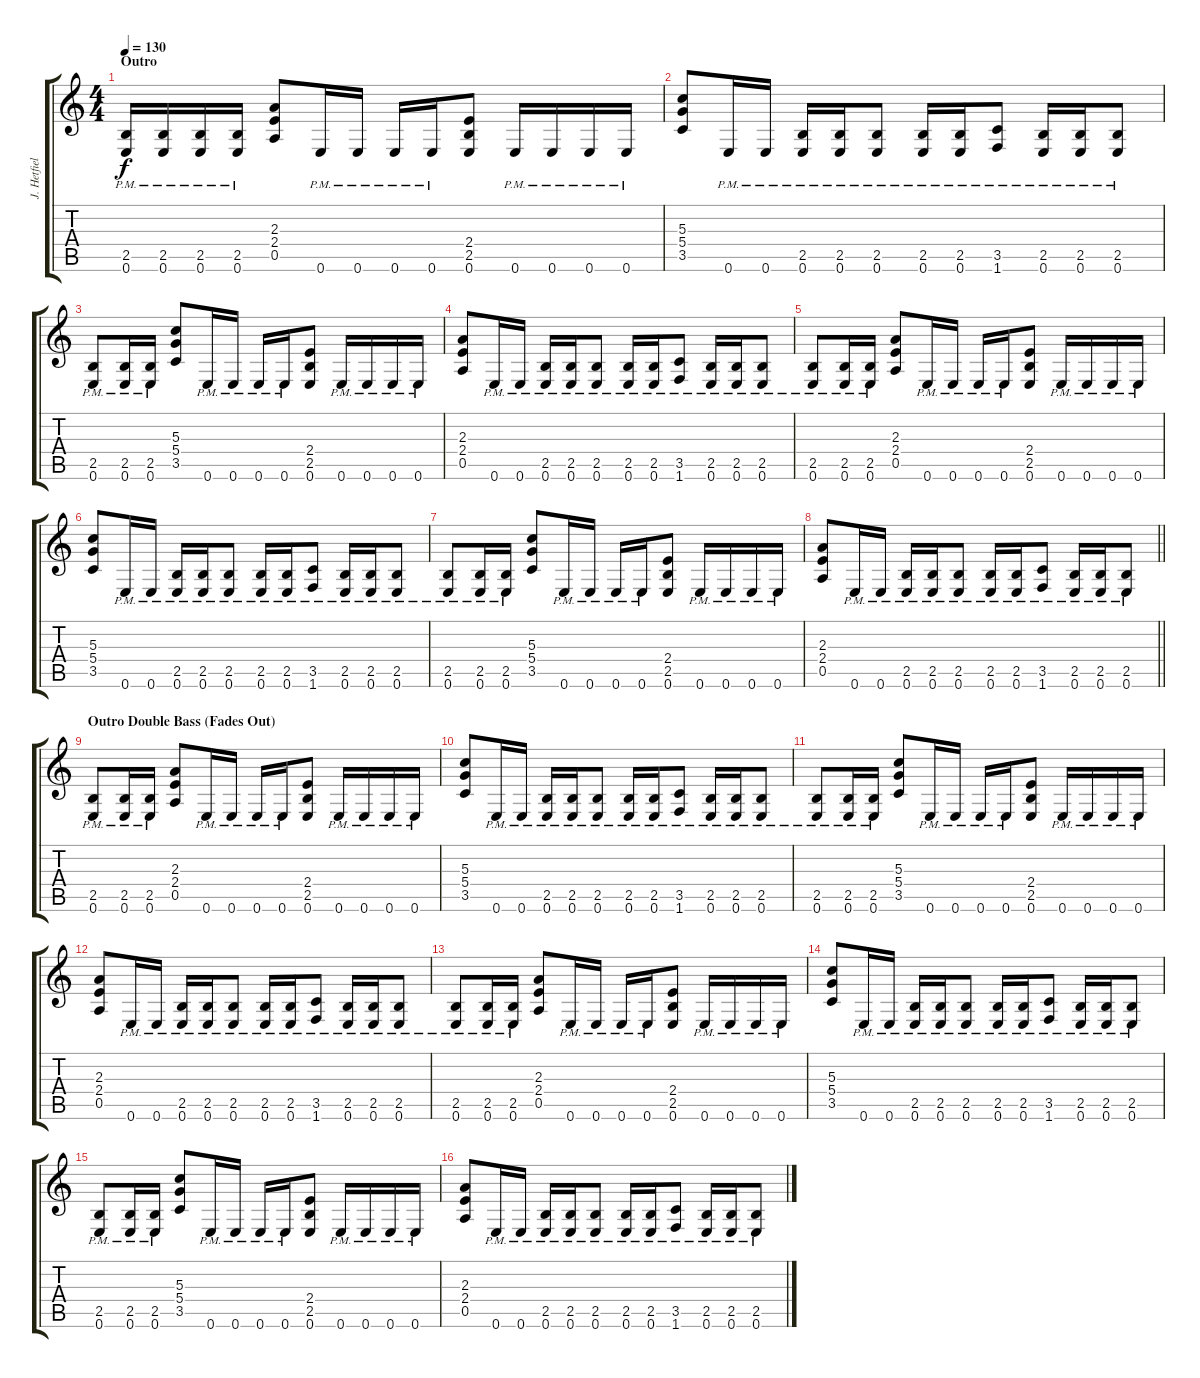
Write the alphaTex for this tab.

\track ("J. Hetfield (Rhythm)" "J. Hetfiel") {instrument distortionguitar}
\staff {score tabs}
\tuning (E4 B3 G3 D3 A2 E2) {hide}
\ts (4 4)
\section ("" "Outro")
\tempo 130
\clef g2
\ks c
(2.5{pm} 0.6{pm}).16{dy f} (2.5{pm} 0.6{pm}).16 (2.5{pm} 0.6{pm}).16 (2.5{pm} 0.6{pm}).16 (2.3 2.4 0.5).8 0.6{pm}.16 0.6{pm}.16 0.6{pm}.16 0.6{pm}.16 (2.4 2.5 0.6).8 0.6{pm}.16 0.6{pm}.16 0.6{pm}.16 0.6{pm}.16 |
(5.3 5.4 3.5).8 0.6{pm}.16 0.6{pm}.16 (2.5{pm} 0.6{pm}).16 (2.5{pm} 0.6{pm}).16 (2.5{pm} 0.6{pm}).8 (2.5{pm} 0.6{pm}).16 (2.5{pm} 0.6{pm}).16 (3.5{pm} 1.6{pm}).8 (2.5{pm} 0.6{pm}).16 (2.5{pm} 0.6{pm}).16 (2.5{pm} 0.6{pm}).8 |
(2.5{pm} 0.6{pm}).8 (2.5{pm} 0.6{pm}).16 (2.5{pm} 0.6{pm}).16 (5.3 5.4 3.5).8 0.6{pm}.16 0.6{pm}.16 0.6{pm}.16 0.6{pm}.16 (2.4 2.5 0.6).8 0.6{pm}.16 0.6{pm}.16 0.6{pm}.16 0.6{pm}.16 |
(2.3 2.4 0.5).8 0.6{pm}.16 0.6{pm}.16 (2.5{pm} 0.6{pm}).16 (2.5{pm} 0.6{pm}).16 (2.5{pm} 0.6{pm}).8 (2.5{pm} 0.6{pm}).16 (2.5{pm} 0.6{pm}).16 (3.5{pm} 1.6{pm}).8 (2.5{pm} 0.6{pm}).16 (2.5{pm} 0.6{pm}).16 (2.5{pm} 0.6{pm}).8 |
(2.5{pm} 0.6{pm}).8 (2.5{pm} 0.6{pm}).16 (2.5{pm} 0.6{pm}).16 (2.3 2.4 0.5).8 0.6{pm}.16 0.6{pm}.16 0.6{pm}.16 0.6{pm}.16 (2.4 2.5 0.6).8 0.6{pm}.16 0.6{pm}.16 0.6{pm}.16 0.6{pm}.16 |
(5.3 5.4 3.5).8 0.6{pm}.16 0.6{pm}.16 (2.5{pm} 0.6{pm}).16 (2.5{pm} 0.6{pm}).16 (2.5{pm} 0.6{pm}).8 (2.5{pm} 0.6{pm}).16 (2.5{pm} 0.6{pm}).16 (3.5{pm} 1.6{pm}).8 (2.5{pm} 0.6{pm}).16 (2.5{pm} 0.6{pm}).16 (2.5{pm} 0.6{pm}).8 |
(2.5{pm} 0.6{pm}).8 (2.5{pm} 0.6{pm}).16 (2.5{pm} 0.6{pm}).16 (5.3 5.4 3.5).8 0.6{pm}.16 0.6{pm}.16 0.6{pm}.16 0.6{pm}.16 (2.4 2.5 0.6).8 0.6{pm}.16 0.6{pm}.16 0.6{pm}.16 0.6{pm}.16 |
\barLineRight lightlight
(2.3 2.4 0.5).8 0.6{pm}.16 0.6{pm}.16 (2.5{pm} 0.6{pm}).16 (2.5{pm} 0.6{pm}).16 (2.5{pm} 0.6{pm}).8 (2.5{pm} 0.6{pm}).16 (2.5{pm} 0.6{pm}).16 (3.5{pm} 1.6{pm}).8 (2.5{pm} 0.6{pm}).16 (2.5{pm} 0.6{pm}).16 (2.5{pm} 0.6{pm}).8 |
\section ("" "Outro Double Bass (Fades Out)")
(2.5{pm} 0.6{pm}).8 (2.5{pm} 0.6{pm}).16 (2.5{pm} 0.6{pm}).16 (2.3 2.4 0.5).8 0.6{pm}.16 0.6{pm}.16 0.6{pm}.16 0.6{pm}.16 (2.4 2.5 0.6).8 0.6{pm}.16 0.6{pm}.16 0.6{pm}.16 0.6{pm}.16 |
(5.3 5.4 3.5).8 0.6{pm}.16 0.6{pm}.16 (2.5{pm} 0.6{pm}).16 (2.5{pm} 0.6{pm}).16 (2.5{pm} 0.6{pm}).8 (2.5{pm} 0.6{pm}).16 (2.5{pm} 0.6{pm}).16 (3.5{pm} 1.6{pm}).8 (2.5{pm} 0.6{pm}).16 (2.5{pm} 0.6{pm}).16 (2.5{pm} 0.6{pm}).8 |
(2.5{pm} 0.6{pm}).8 (2.5{pm} 0.6{pm}).16 (2.5{pm} 0.6{pm}).16 (5.3 5.4 3.5).8 0.6{pm}.16 0.6{pm}.16 0.6{pm}.16 0.6{pm}.16 (2.4 2.5 0.6).8 0.6{pm}.16 0.6{pm}.16 0.6{pm}.16 0.6{pm}.16 |
(2.3 2.4 0.5).8 0.6{pm}.16 0.6{pm}.16 (2.5{pm} 0.6{pm}).16 (2.5{pm} 0.6{pm}).16 (2.5{pm} 0.6{pm}).8 (2.5{pm} 0.6{pm}).16 (2.5{pm} 0.6{pm}).16 (3.5{pm} 1.6{pm}).8 (2.5{pm} 0.6{pm}).16 (2.5{pm} 0.6{pm}).16 (2.5{pm} 0.6{pm}).8 |
(2.5{pm} 0.6{pm}).8 (2.5{pm} 0.6{pm}).16 (2.5{pm} 0.6{pm}).16 (2.3 2.4 0.5).8 0.6{pm}.16 0.6{pm}.16 0.6{pm}.16 0.6{pm}.16 (2.4 2.5 0.6).8 0.6{pm}.16 0.6{pm}.16 0.6{pm}.16 0.6{pm}.16 |
(5.3 5.4 3.5).8 0.6{pm}.16 0.6{pm}.16 (2.5{pm} 0.6{pm}).16 (2.5{pm} 0.6{pm}).16 (2.5{pm} 0.6{pm}).8 (2.5{pm} 0.6{pm}).16 (2.5{pm} 0.6{pm}).16 (3.5{pm} 1.6{pm}).8 (2.5{pm} 0.6{pm}).16 (2.5{pm} 0.6{pm}).16 (2.5{pm} 0.6{pm}).8 |
(2.5{pm} 0.6{pm}).8 (2.5{pm} 0.6{pm}).16 (2.5{pm} 0.6{pm}).16 (5.3 5.4 3.5).8 0.6{pm}.16 0.6{pm}.16 0.6{pm}.16 0.6{pm}.16 (2.4 2.5 0.6).8 0.6{pm}.16 0.6{pm}.16 0.6{pm}.16 0.6{pm}.16 |
(2.3 2.4 0.5).8 0.6{pm}.16 0.6{pm}.16 (2.5{pm} 0.6{pm}).16 (2.5{pm} 0.6{pm}).16 (2.5{pm} 0.6{pm}).8 (2.5{pm} 0.6{pm}).16 (2.5{pm} 0.6{pm}).16 (3.5{pm} 1.6{pm}).8 (2.5{pm} 0.6{pm}).16 (2.5{pm} 0.6{pm}).16 (2.5{pm} 0.6{pm}).8
